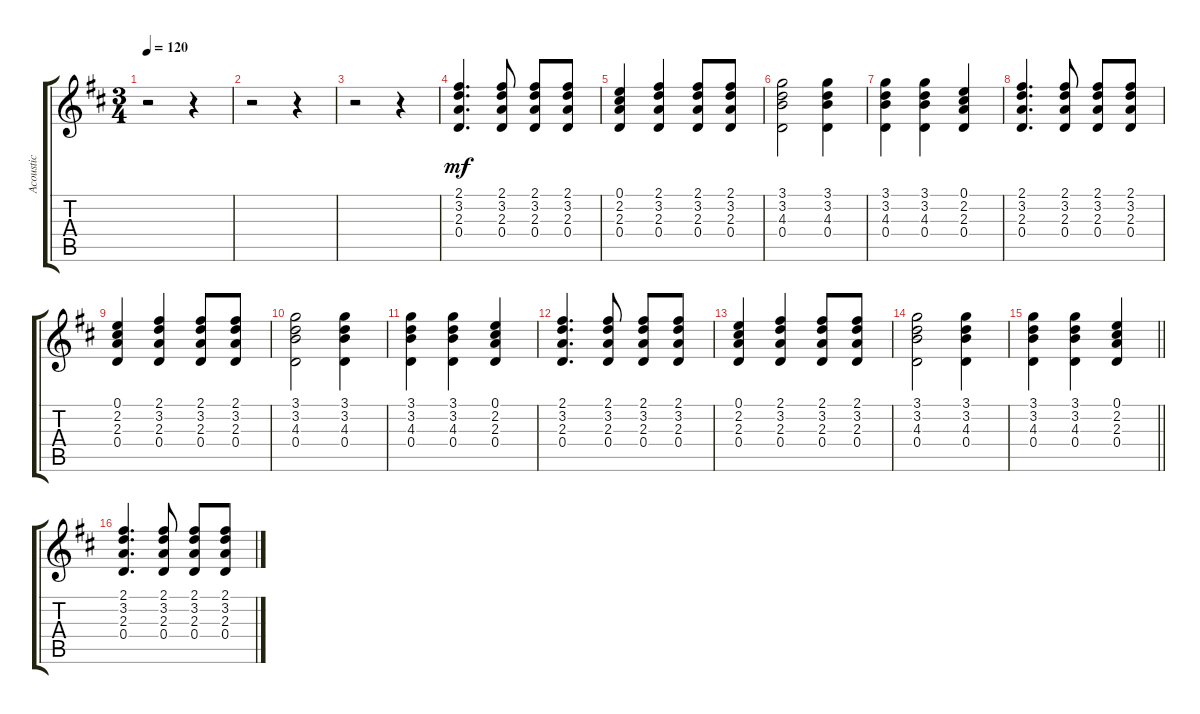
\track ("Acoustic" "Acoustic") {instrument acousticguitarsteel}
\staff {score tabs}
\tuning (E4 B3 G3 D3 A2 E2) {hide}
\ts (3 4)
\tempo 120
\clef g2
\ks d
r.2{dy mf} r.4 |
r.2 r.4 |
r.2 r.4 |
(2.1 3.2 2.3 0.4).4{d} (2.1 3.2 2.3 0.4).8 (2.1 3.2 2.3 0.4).8 (2.1 3.2 2.3 0.4).8 |
(0.1 2.2 2.3 0.4).4 (2.1 3.2 2.3 0.4).4 (2.1 3.2 2.3 0.4).8 (2.1 3.2 2.3 0.4).8 |
(3.1 3.2 4.3 0.4).2 (3.1 3.2 4.3 0.4).4 |
(3.1 3.2 4.3 0.4).4 (3.1 3.2 4.3 0.4).4 (0.1 2.2 2.3 0.4).4 |
(2.1 3.2 2.3 0.4).4{d} (2.1 3.2 2.3 0.4).8 (2.1 3.2 2.3 0.4).8 (2.1 3.2 2.3 0.4).8 |
(0.1 2.2 2.3 0.4).4 (2.1 3.2 2.3 0.4).4 (2.1 3.2 2.3 0.4).8 (2.1 3.2 2.3 0.4).8 |
(3.1 3.2 4.3 0.4).2 (3.1 3.2 4.3 0.4).4 |
(3.1 3.2 4.3 0.4).4 (3.1 3.2 4.3 0.4).4 (0.1 2.2 2.3 0.4).4 |
(2.1 3.2 2.3 0.4).4{d} (2.1 3.2 2.3 0.4).8 (2.1 3.2 2.3 0.4).8 (2.1 3.2 2.3 0.4).8 |
(0.1 2.2 2.3 0.4).4 (2.1 3.2 2.3 0.4).4 (2.1 3.2 2.3 0.4).8 (2.1 3.2 2.3 0.4).8 |
(3.1 3.2 4.3 0.4).2 (3.1 3.2 4.3 0.4).4 |
\barLineRight lightlight
(3.1 3.2 4.3 0.4).4 (3.1 3.2 4.3 0.4).4 (0.1 2.2 2.3 0.4).4 |
(2.1 3.2 2.3 0.4).4{d} (2.1 3.2 2.3 0.4).8 (2.1 3.2 2.3 0.4).8 (2.1 3.2 2.3 0.4).8
